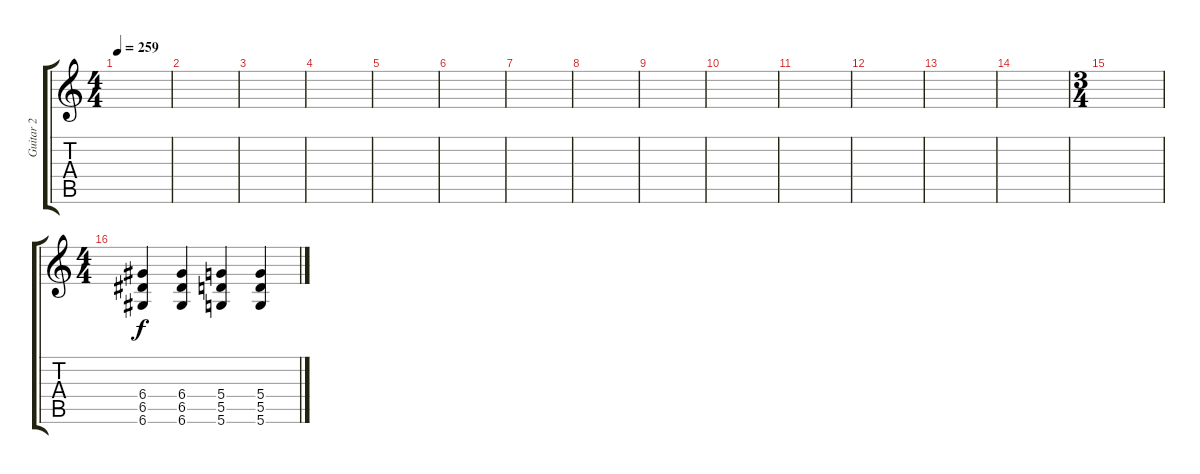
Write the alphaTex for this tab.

\track ("Guitar 2" "Guitar 2") {instrument distortionguitar}
\staff {score tabs}
\tuning (E4 B3 G3 D3 A2 D2) {hide}
\ts (4 4)
\tempo 259
\clef g2
\ks c
|
|
|
|
|
|
|
|
|
|
|
|
|
|
\ts (3 4)
|
\ts (4 4)
(6.4 6.5 6.6).4 (6.4 6.5 6.6).4 (5.4 5.5 5.6).4 (5.4 5.5 5.6).4
